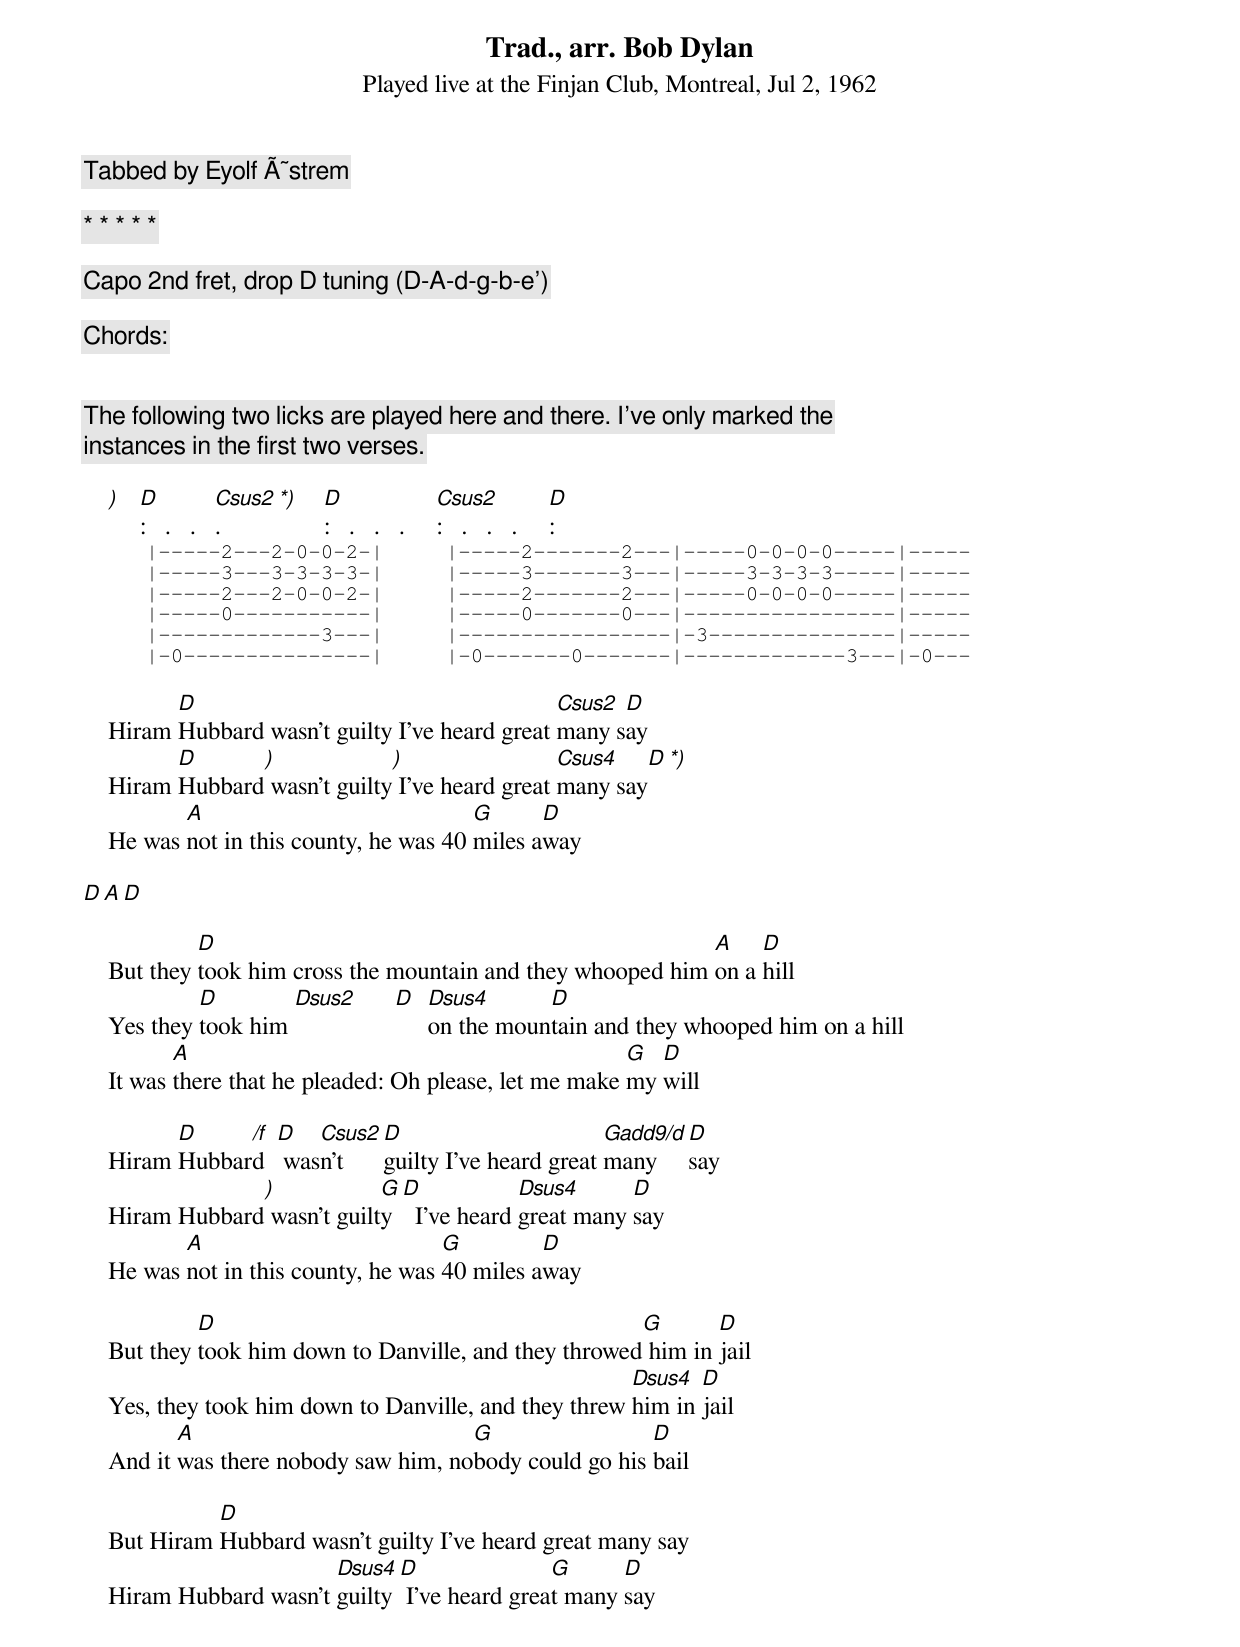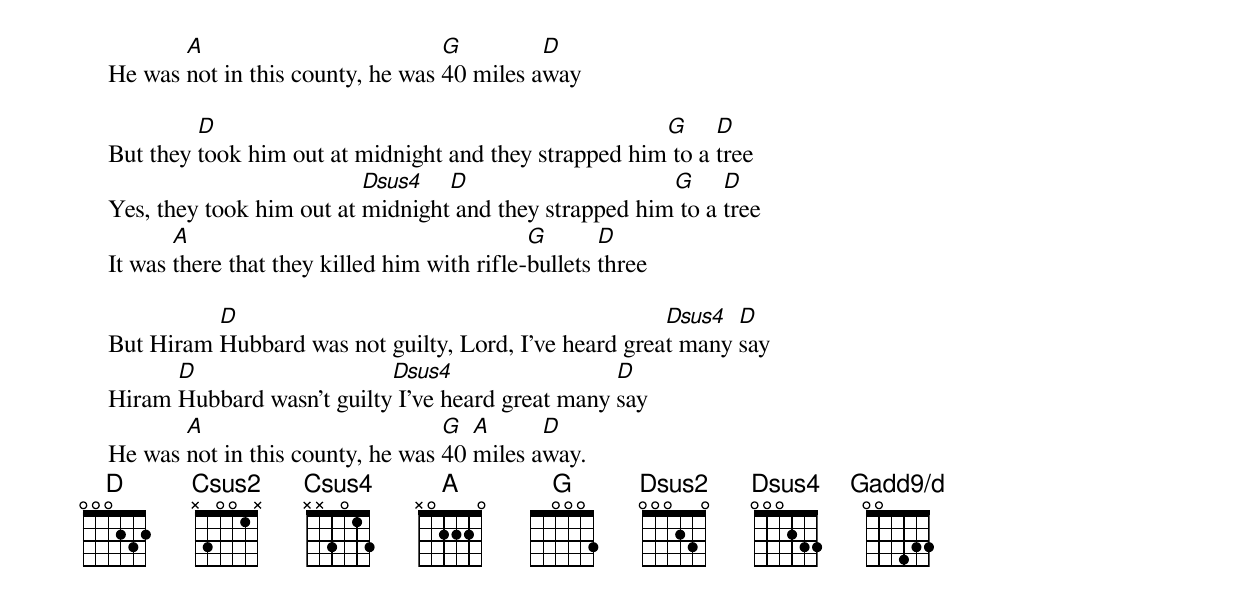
Trad., arr. Bob Dylan
Played live at the Finjan Club, Montreal, Jul 2, 1962
Tabbed by Eyolf Ã˜strem

* * * * *

Capo 2nd fret, drop D tuning (D-A-d-g-b-e')

Chords:

    D        000232
    Cadd2    x30030
    A/e      202220 (or 20222x, with thumb on the 6th string)
    G        550003
    Gadd9/d  005433
    Dsus2    000230
    Dsus4    000233

The following two licks are played here and there. I've only marked the
instances in the first two verses.

    *) D           Csus2   **) D                 Csus2             D
       :   .   .   .           :   .   .   .     :   .   .   .     :
     |-----2---2-0-0-2-|     |-----2-------2---|-----0-0-0-0-----|-----
     |-----3---3-3-3-3-|     |-----3-------3---|-----3-3-3-3-----|-----
     |-----2---2-0-0-2-|     |-----2-------2---|-----0-0-0-0-----|-----
     |-----0-----------|     |-----0-------0---|-----------------|-----
     |-------------3---|     |-----------------|-3---------------|-----
     |-0---------------|     |-0-------0-------|-------------3---|-0---

          D                                      Csus2 D
    Hiram Hubbard wasn't guilty I've heard great many say
          D      *)            *)                Csus4    D  **)
    Hiram Hubbard wasn't guilty I've heard great many say
           A                             G      D
    He was not in this county, he was 40 miles away

    D     A     D

             D                                                A    D
    But they took him cross the mountain and they whooped him on a hill
             D        Dsus2 D Dsus4      D
    Yes they took him         on the mountain and they whooped him on a hill
           A                                             G  D
    It was there that he pleaded: Oh please, let me make my will

          D     /f D   Csus2 D                       Gadd9/d D
    Hiram Hubbard   wasn't   guilty I've heard great many    say
                 *)           G D            Dsus4      D
    Hiram Hubbard wasn't guilty   I've heard great many say
           A                          G         D
    He was not in this county, he was 40 miles away

             D                                          G       D
    But they took him down to Danville, and they throwed him in jail
                                                        Dsus4  D
    Yes, they took him down to Danville, and they threw him in jail
           A                           G                 D
    And it was there nobody saw him, nobody could go his bail

              D
    But Hiram Hubbard wasn't guilty I've heard great many say
                         Dsus4 D               G      D
    Hiram Hubbard wasn't guilty I've heard great many say
           A                          G         D
    He was not in this county, he was 40 miles away

             D                                             G     D
    But they took him out at midnight and they strapped him to a tree
                              Dsus4   D                     G     D
    Yes, they took him out at midnight and they strapped him to a tree
           A                                     G       D
    It was there that they killed him with rifle-bullets three

              D                                            Dsus4  D
    But Hiram Hubbard was not guilty, Lord, I've heard great many say
          D                    Dsus4                  D
    Hiram Hubbard wasn't guilty I've heard great many say
           A                          G  A      D
    He was not in this county, he was 40 miles away.
